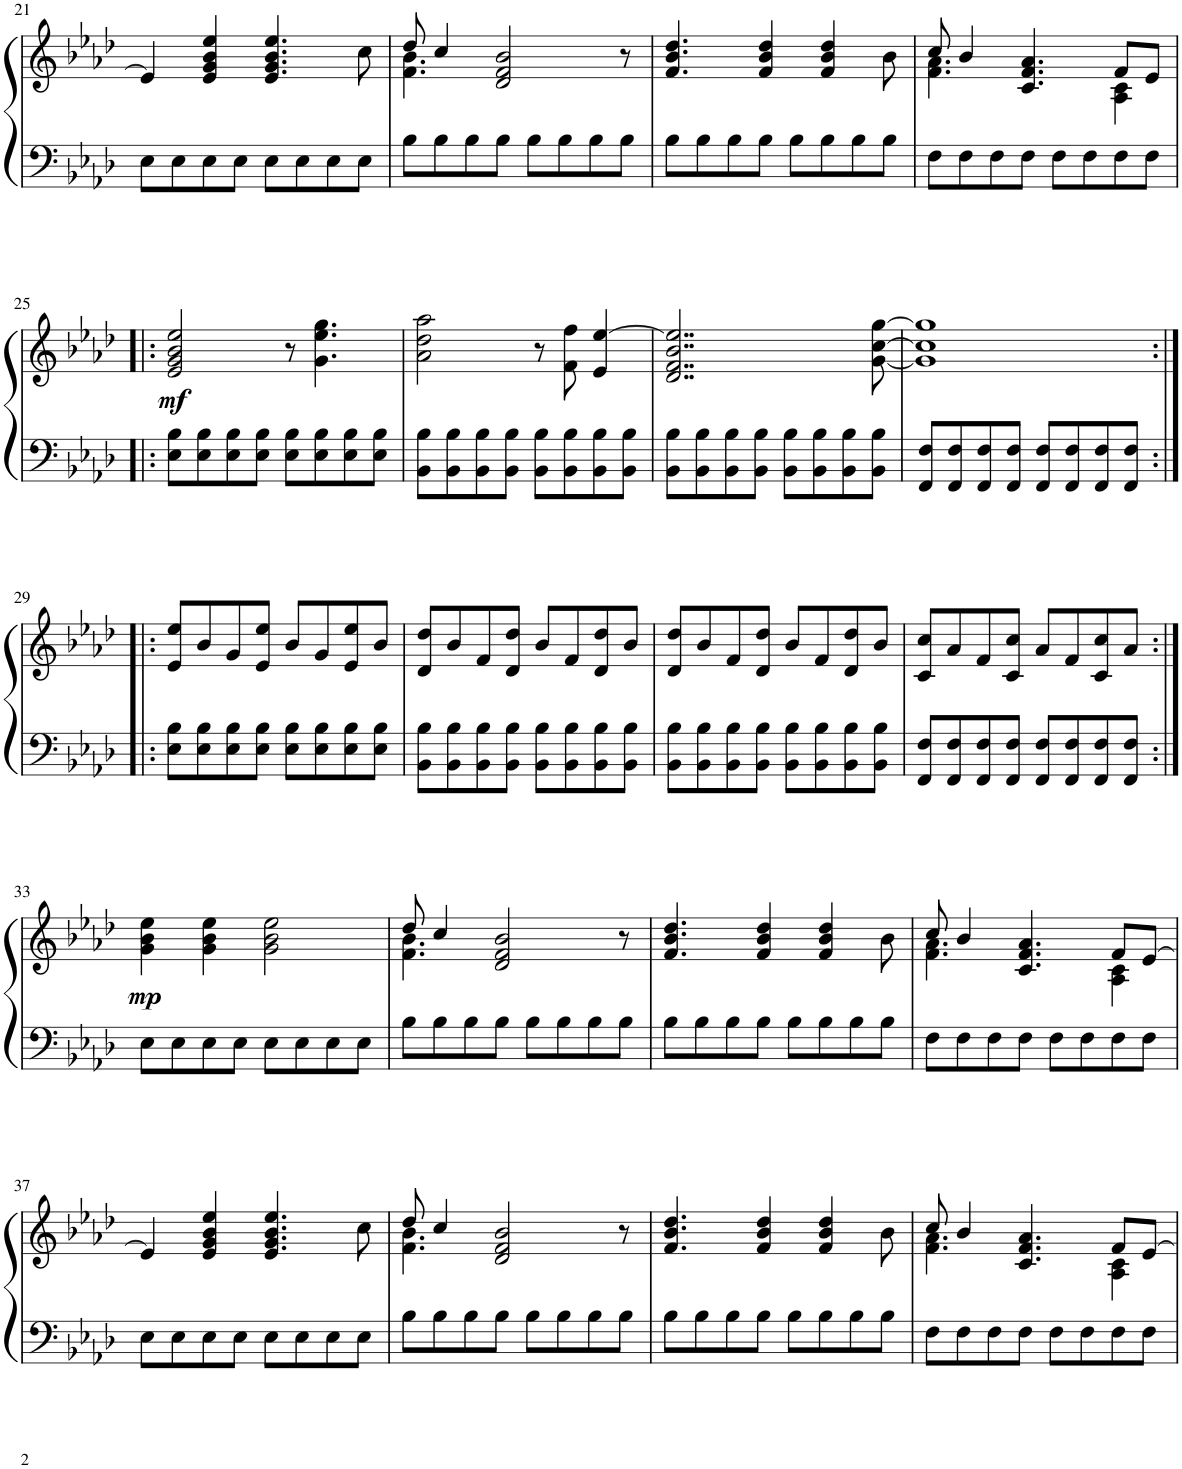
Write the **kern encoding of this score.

**kern	**kern	**dynam
*part1	*part1	*part1
*staff2	*staff1	*staff1/2
*I"Piano	*	*
*I'Pno.	*	*
!!LO:PB:g=z
*clefF4	*clefG2	*
*k[b-e-a-d-]	*k[b-e-a-d-]	*
*M4/4	*M4/4	*
=21	=21	=21
8E-\L	4e-/]	.
8E-\	.	.
8E-\	4e-/ 4g/ 4b-/ 4ee-/	.
8E-\J	.	.
8E-\L	4.e-/ 4.g/ 4.b-/ 4.ee-/	.
8E-\	.	.
8E-\	.	.
8E-\J	8cc\	.
=22	=22	=22
*	*^	*
8B-\L	8dd-/	4.f\ 4.b-\	.
8B-\	4cc/	.	.
8B-\	.	.	.
8B-\J	2d-/ 2f/ 2b-/	2ryy	.
8B-\L	.	.	.
8B-\	.	.	.
8B-\	.	.	.
8B-\J	8r	8ryy	.
*	*v	*v	*
=23	=23	=23
8B-\L	4.f/ 4.b-/ 4.dd-/	.
8B-\	.	.
8B-\	.	.
8B-\J	4f/ 4b-/ 4dd-/	.
8B-\L	.	.
8B-\	4f/ 4b-/ 4dd-/	.
8B-\	.	.
8B-\J	8b-\	.
=24	=24	=24
*	*^	*
8F\L	8cc/	4.f\ 4.a-\	.
8F\	4b-/	.	.
8F\	.	.	.
8F\J	4.c/ 4.f/ 4.a-/	4.ryy	.
8F\L	.	.	.
8F\	.	.	.
8F\	8f/L	4A-\ 4c\	.
8F\J	8e-/J	.	.
*	*v	*v	*
!!LO:LB:g=z
=25!|:	=25!|:	=25!|:
!	!	!LO:DY:b
8E-\ 8B-\L	2e-/ 2g/ 2b-/ 2ee-/	mf
8E-\ 8B-\	.	.
8E-\ 8B-\	.	.
8E-\ 8B-\J	.	.
8E-\ 8B-\L	8r	.
8E-\ 8B-\	4.g\ 4.ee-\ 4.gg\	.
8E-\ 8B-\	.	.
8E-\ 8B-\J	.	.
=26	=26	=26
8BB-\ 8B-\L	2a-\ 2dd-\ 2aa-\	.
8BB-\ 8B-\	.	.
8BB-\ 8B-\	.	.
8BB-\ 8B-\J	.	.
8BB-\ 8B-\L	8r	.
8BB-\ 8B-\	8f\ 8ff\	.
8BB-\ 8B-\	4e-/ [4ee-/	.
8BB-\ 8B-\J	.	.
=27	=27	=27
8BB-\ 8B-\L	2..d-/ 2..f/ 2..b-/ 2..ee-/]	.
8BB-\ 8B-\	.	.
8BB-\ 8B-\	.	.
8BB-\ 8B-\J	.	.
8BB-\ 8B-\L	.	.
8BB-\ 8B-\	.	.
8BB-\ 8B-\	.	.
8BB-\ 8B-\J	[8g\ [8cc\ [8gg\	.
=28	=28	=28
8FF/ 8F/L	1g] 1cc] 1gg]	.
8FF/ 8F/	.	.
8FF/ 8F/	.	.
8FF/ 8F/J	.	.
8FF/ 8F/L	.	.
8FF/ 8F/	.	.
8FF/ 8F/	.	.
8FF/ 8F/J	.	.
!!LO:LB:g=z
=29:|!|:	=29:|!|:	=29:|!|:
8E-\ 8B-\L	8e-/ 8ee-/L	.
8E-\ 8B-\	8b-/	.
8E-\ 8B-\	8g/	.
8E-\ 8B-\J	8e-/ 8ee-/J	.
8E-\ 8B-\L	8b-/L	.
8E-\ 8B-\	8g/	.
8E-\ 8B-\	8e-/ 8ee-/	.
8E-\ 8B-\J	8b-/J	.
=30	=30	=30
8BB-\ 8B-\L	8d-/ 8dd-/L	.
8BB-\ 8B-\	8b-/	.
8BB-\ 8B-\	8f/	.
8BB-\ 8B-\J	8d-/ 8dd-/J	.
8BB-\ 8B-\L	8b-/L	.
8BB-\ 8B-\	8f/	.
8BB-\ 8B-\	8d-/ 8dd-/	.
8BB-\ 8B-\J	8b-/J	.
=31	=31	=31
8BB-\ 8B-\L	8d-/ 8dd-/L	.
8BB-\ 8B-\	8b-/	.
8BB-\ 8B-\	8f/	.
8BB-\ 8B-\J	8d-/ 8dd-/J	.
8BB-\ 8B-\L	8b-/L	.
8BB-\ 8B-\	8f/	.
8BB-\ 8B-\	8d-/ 8dd-/	.
8BB-\ 8B-\J	8b-/J	.
=32	=32	=32
8FF/ 8F/L	8c/ 8cc/L	.
8FF/ 8F/	8a-/	.
8FF/ 8F/	8f/	.
8FF/ 8F/J	8c/ 8cc/J	.
8FF/ 8F/L	8a-/L	.
8FF/ 8F/	8f/	.
8FF/ 8F/	8c/ 8cc/	.
8FF/ 8F/J	8a-/J	.
!!LO:LB:g=z
=33:|!	=33:|!	=33:|!
!	!	!LO:DY:b
8E-\L	4g\ 4b-\ 4ee-\	mp
8E-\	.	.
8E-\	4g\ 4b-\ 4ee-\	.
8E-\J	.	.
8E-\L	2g\ 2b-\ 2ee-\	.
8E-\	.	.
8E-\	.	.
8E-\J	.	.
=34	=34	=34
*	*^	*
8B-\L	8dd-/	4.f\ 4.b-\	.
8B-\	4cc/	.	.
8B-\	.	.	.
8B-\J	2d-/ 2f/ 2b-/	2ryy	.
8B-\L	.	.	.
8B-\	.	.	.
8B-\	.	.	.
8B-\J	8r	8ryy	.
*	*v	*v	*
=35	=35	=35
8B-\L	4.f/ 4.b-/ 4.dd-/	.
8B-\	.	.
8B-\	.	.
8B-\J	4f/ 4b-/ 4dd-/	.
8B-\L	.	.
8B-\	4f/ 4b-/ 4dd-/	.
8B-\	.	.
8B-\J	8b-\	.
=36	=36	=36
*	*^	*
8F\L	8cc/	4.f\ 4.a-\	.
8F\	4b-/	.	.
8F\	.	.	.
8F\J	4.c/ 4.f/ 4.a-/	4.ryy	.
8F\L	.	.	.
8F\	.	.	.
8F\	8f/L	4A-\ 4c\	.
8F\J	[8e-/J	.	.
*	*v	*v	*
!!LO:LB:g=z
=37	=37	=37
8E-\L	4e-/]	.
8E-\	.	.
8E-\	4e-/ 4g/ 4b-/ 4ee-/	.
8E-\J	.	.
8E-\L	4.e-/ 4.g/ 4.b-/ 4.ee-/	.
8E-\	.	.
8E-\	.	.
8E-\J	8cc\	.
=38	=38	=38
*	*^	*
8B-\L	8dd-/	4.f\ 4.b-\	.
8B-\	4cc/	.	.
8B-\	.	.	.
8B-\J	2d-/ 2f/ 2b-/	2ryy	.
8B-\L	.	.	.
8B-\	.	.	.
8B-\	.	.	.
8B-\J	8r	8ryy	.
*	*v	*v	*
=39	=39	=39
8B-\L	4.f/ 4.b-/ 4.dd-/	.
8B-\	.	.
8B-\	.	.
8B-\J	4f/ 4b-/ 4dd-/	.
8B-\L	.	.
8B-\	4f/ 4b-/ 4dd-/	.
8B-\	.	.
8B-\J	8b-\	.
=40	=40	=40
*	*^	*
8F\L	8cc/	4.f\ 4.a-\	.
8F\	4b-/	.	.
8F\	.	.	.
8F\J	4.c/ 4.f/ 4.a-/	4.ryy	.
8F\L	.	.	.
8F\	.	.	.
8F\	8f/L	4A-\ 4c\	.
8F\J	[8e-/J	.	.
*	*v	*v	*
=	=	=
*-	*-	*-
